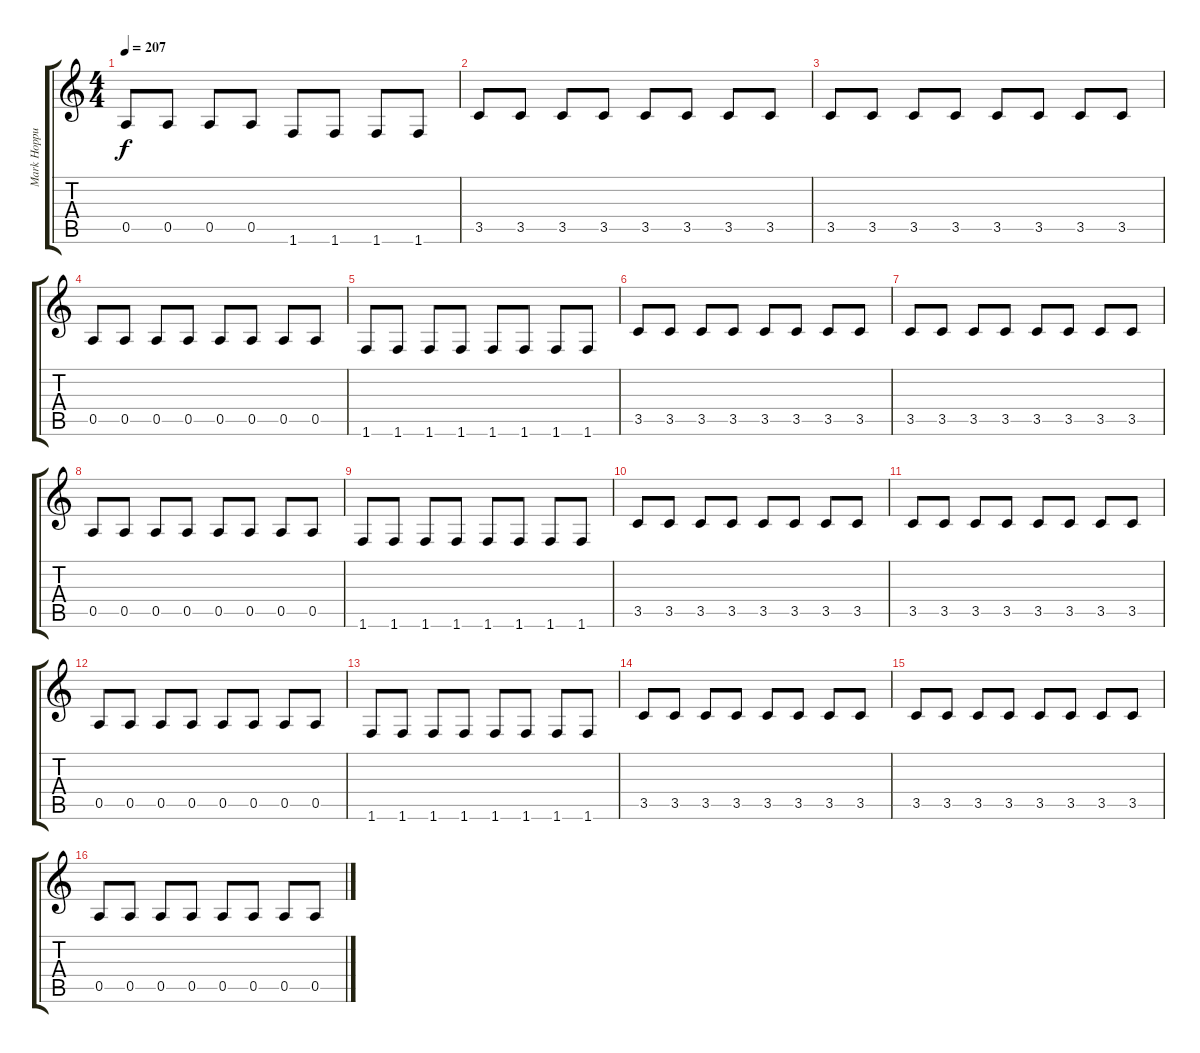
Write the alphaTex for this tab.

\track ("Mark Hoppus" "Mark Hoppu") {instrument electricbasspick}
\staff {score tabs}
\tuning (E4 B3 G3 D3 A2 E2) {hide}
\ts (4 4)
\tempo 207
\clef g2
\ks c
0.5.8{dy f} 0.5.8 0.5.8 0.5.8 1.6.8 1.6.8 1.6.8 1.6.8 |
3.5.8 3.5.8 3.5.8 3.5.8 3.5.8 3.5.8 3.5.8 3.5.8 |
3.5.8 3.5.8 3.5.8 3.5.8 3.5.8 3.5.8 3.5.8 3.5.8 |
0.5.8 0.5.8 0.5.8 0.5.8 0.5.8 0.5.8 0.5.8 0.5.8 |
1.6.8 1.6.8 1.6.8 1.6.8 1.6.8 1.6.8 1.6.8 1.6.8 |
3.5.8 3.5.8 3.5.8 3.5.8 3.5.8 3.5.8 3.5.8 3.5.8 |
3.5.8 3.5.8 3.5.8 3.5.8 3.5.8 3.5.8 3.5.8 3.5.8 |
0.5.8 0.5.8 0.5.8 0.5.8 0.5.8 0.5.8 0.5.8 0.5.8 |
1.6.8 1.6.8 1.6.8 1.6.8 1.6.8 1.6.8 1.6.8 1.6.8 |
3.5.8 3.5.8 3.5.8 3.5.8 3.5.8 3.5.8 3.5.8 3.5.8 |
3.5.8 3.5.8 3.5.8 3.5.8 3.5.8 3.5.8 3.5.8 3.5.8 |
0.5.8 0.5.8 0.5.8 0.5.8 0.5.8 0.5.8 0.5.8 0.5.8 |
1.6.8 1.6.8 1.6.8 1.6.8 1.6.8 1.6.8 1.6.8 1.6.8 |
3.5.8 3.5.8 3.5.8 3.5.8 3.5.8 3.5.8 3.5.8 3.5.8 |
3.5.8 3.5.8 3.5.8 3.5.8 3.5.8 3.5.8 3.5.8 3.5.8 |
0.5.8 0.5.8 0.5.8 0.5.8 0.5.8 0.5.8 0.5.8 0.5.8
